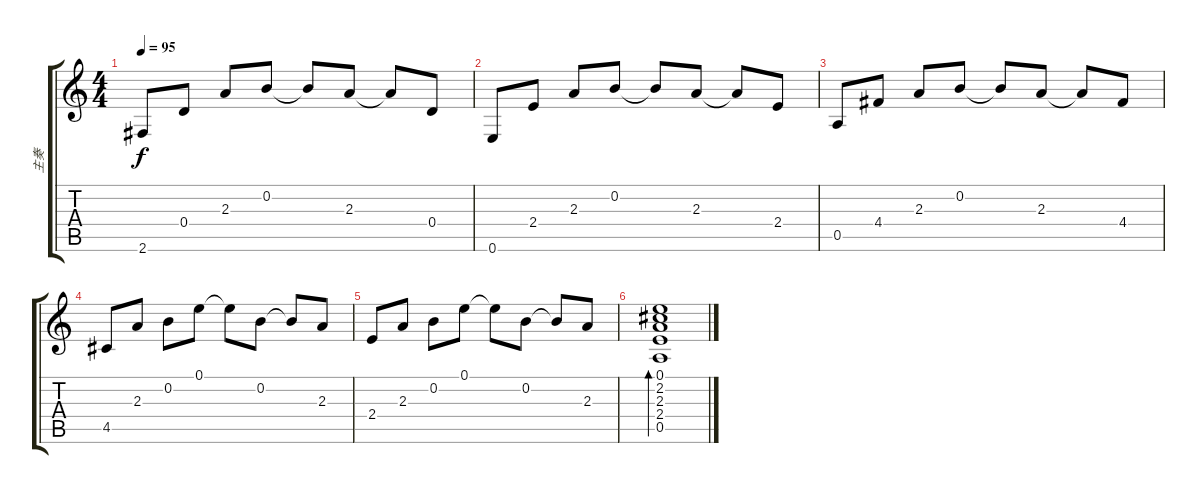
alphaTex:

\track ("主奏" "主奏") {instrument acousticguitarsteel}
\staff {score tabs}
\tuning (E4 B3 G3 D3 A2 E2) {hide}
\ts (4 4)
\tempo 95
\clef g2
\ks c
2.6.8{dy f} 0.4.8 2.3.8 0.2.8 0.2{t}.8 2.3.8 2.3{t}.8 0.4.8 |
0.6.8 2.4.8 2.3.8 0.2.8 0.2{t}.8 2.3.8 2.3{t}.8 2.4.8 |
0.5.8 4.4.8 2.3.8 0.2.8 0.2{t}.8 2.3.8 2.3{t}.8 4.4.8 |
4.5.8 2.3.8 0.2.8 0.1.8 0.1{t}.8 0.2.8 0.2{t}.8 2.3.8 |
2.4.8 2.3.8 0.2.8 0.1.8 0.1{t}.8 0.2.8 0.2{t}.8 2.3.8 |
(0.1 2.2 2.3 2.4 0.5).1{bd 480}
